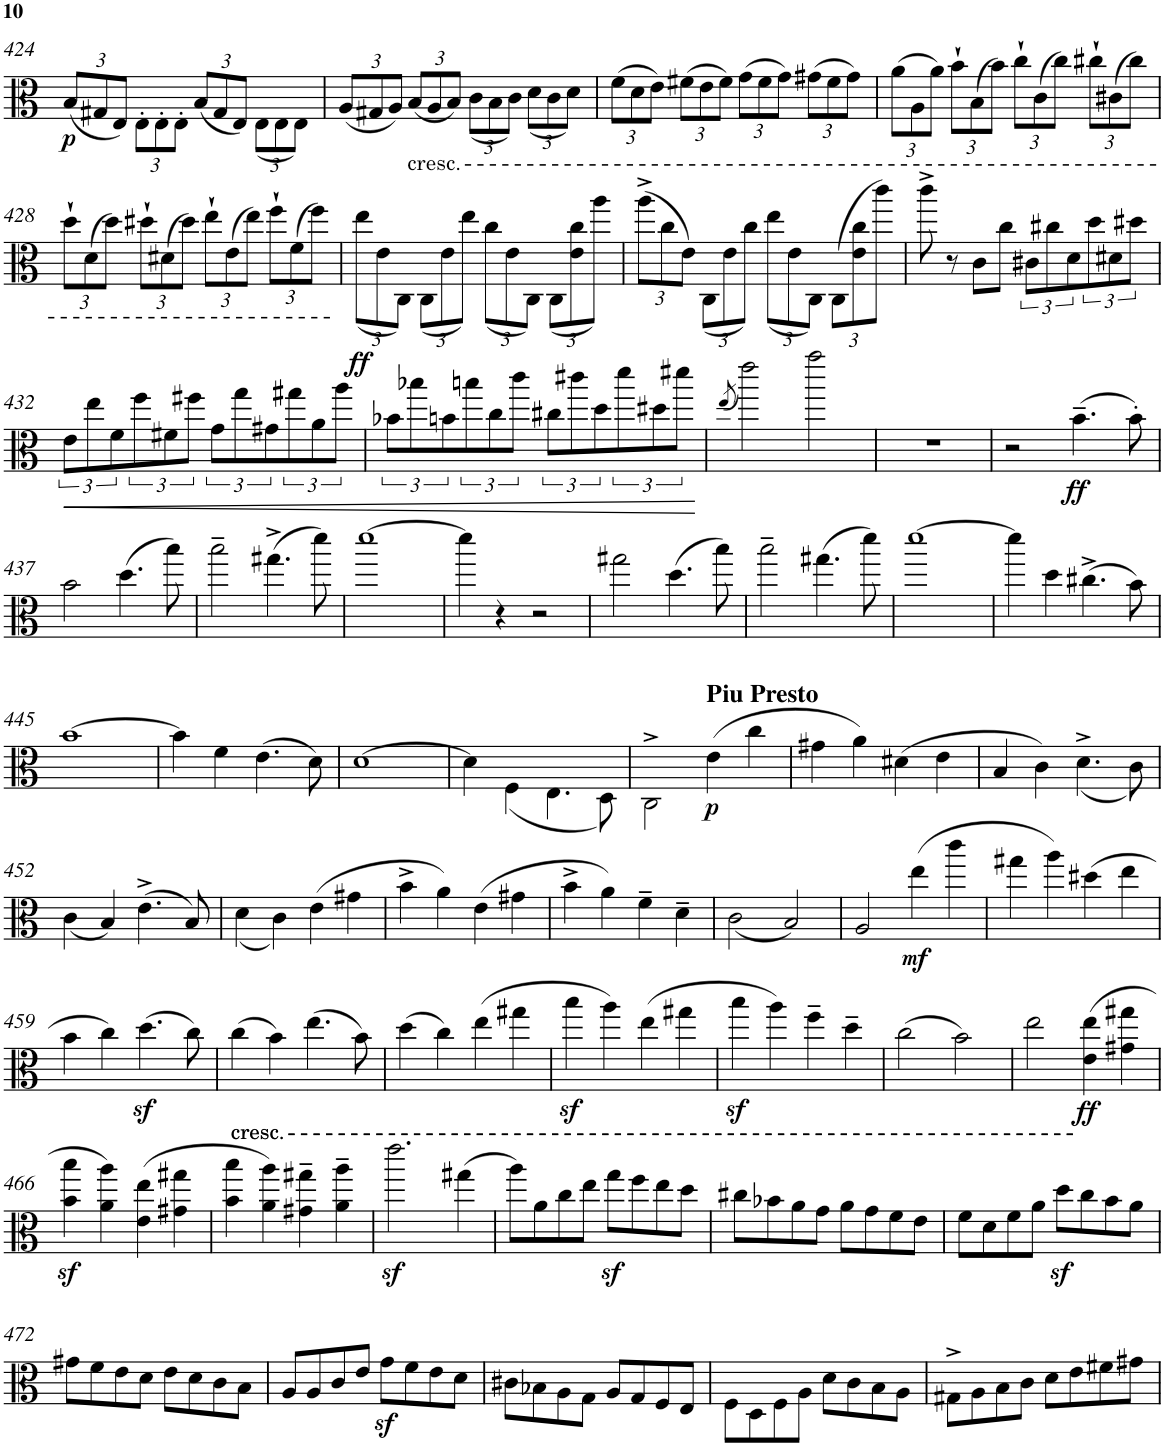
**kern	**dynam
*part1	*part1
*staff1	*staff1
*I"Viola	*
*I'Vla.	*
!!LO:PB:g=z
*clefC3	*
*k[]	*
*M2/2	*
*met(c|)	*
*Xbrackettup	*
=424	=424
!	!LO:DY:b
(<12B/L	p
12G#X/	.
12E/J)	.
12E'\L	.
12E'\	.
12E'\J	.
(<12B/L	.
12G#/	.
12E/J)	.
(<12E\L	.
12E\	.
12E\J)	.
=425	=425
(<12A/L	.
12G#X/	.
12A/J)	.
!LO:TX:b:t=cresc.	!
(<12B/L	.
12A/	.
12B/J)	.
(<12c\L	.
12B\	.
12c\J)	.
(<12d\L	.
12c\	.
12d\J)	.
=426	=426
(>12f\L	.
12d\	.
12e\J)	.
(>12f#X\L	.
12e\	.
12f#\J)	.
(>12g\L	.
12f#\	.
12g\J)	.
(>12g#X\L	.
12f#\	.
12g#\J)	.
=427	=427
(>12a\L	.
12A\	.
12a\J)	.
12b`\L	.
(>12B\	.
12b\J)	.
12cc`\L	.
(>12c\	.
12cc\J)	.
12cc#X`\L	.
(>12c#X\	.
12cc#\J)	.
!!LO:LB:g=z
=428	=428
12dd`\L	.
(>12d\	.
12dd\J)	.
12dd#X`\L	.
(>12d#X\	.
12dd#\J)	.
12ee`\L	.
(>12e\	.
12ee\J)	.
12ff`\L	.
(>12f\	.
12ff\J)	.
=429	=429
!	!LO:DY:b
(<12ee\L	ff
12e\	.
12C\J)	.
(<12C\L	.
12e\	.
12ee\J)	.
(<12cc\L	.
12e\	.
12C\J)	.
(<12C\L	.
12e\ 12cc\	.
12aa\J)	.
=430	=430
(>12aa^\L	.
12cc\	.
12e\J)	.
(<12C\L	.
12e\	.
12cc\J)	.
(<12ee\L	.
12e\	.
12C\J)	.
(>12C\L	.
12e\ 12cc\	.
12ccc\J)	.
=431	=431
8ccc^\	.
8r	.
8c\L	.
8cc\J	.
*brackettup	*
12c#X\L	.
12cc#X\	.
12d\	.
12dd\	.
12d#X\	.
12dd#X\J	.
!!LO:LB:g=z
=432	=432
!	!LO:HP:b
12e\L	<
12ee\	.
12f\	.
12ff\	.
12f#X\	.
12ff#X\J	.
12g\L	.
12gg\	.
12g#X\	.
12gg#X\	.
12a\	.
12aa\J	.
=433	=433
12b-X\L	.
12bb-X\	.
12bn\	.
12bbn\	.
12cc\	.
12ccc\J	.
12cc#X\L	.
12ccc#X\	.
12dd\	.
12ddd\	.
12dd#X\	.
12ddd#X\J	.
.	[
=434	=434
(<8qee/	.
2eee\)	.
2ggg\	.
=435	=435
1r	.
=436	=436
2r	.
!	!LO:DY:b
(>4.b~\	ff
8b'\)	.
!!LO:LB:g=z
=437	=437
2b\	.
(>4.dd\	.
8bb\)	.
=438	=438
2bb~\	.
(>4.gg#X^\	.
8ddd\)	.
=439	=439
[1ddd	.
=440	=440
4ddd\]	.
4r	.
2r	.
=441	=441
2gg#X\	.
(>4.dd\	.
8bb\)	.
=442	=442
2bb~\	.
(>4.gg#X\	.
8ddd\)	.
=443	=443
[1ddd	.
=444	=444
4ddd\]	.
4dd\	.
(>4.cc#X^\	.
8b\)	.
!!LO:LB:g=z
=445	=445
[1b	.
=446	=446
4b\]	.
4f\	.
(>4.e\	.
8d\)	.
=447	=447
[1d	.
=448	=448
4d\]	.
(<4F\	.
4.E\	.
8D\)	.
=449	=449
2C^\	.
!LO:TX:a:B:t=Piu Presto	!
!	!LO:DY:b
(>4e\	p
4cc\	.
=450	=450
4g#X\	.
4a\)	.
(>4d#X\	.
4e\	.
=451	=451
4B/	.
4c\)	.
(<4.d^\	.
8c\)	.
!!LO:LB:g=z
=452	=452
(<4c\	.
4B/)	.
(>4.e^\	.
8B/)	.
=453	=453
(<4d\	.
4c\)	.
(>4e\	.
4g#X\	.
=454	=454
4b^\	.
4a\)	.
(>4e\	.
4g#X\	.
=455	=455
4b^\	.
4a\)	.
4f~\	.
4d~\	.
=456	=456
(<2c\	.
2B/)	.
=457	=457
2A/	.
!	!LO:DY:b
(>4ee\	mf
4ccc\	.
=458	=458
4gg#X\	.
4aa\)	.
(>4dd#X\	.
4ee\	.
!!LO:LB:g=z
=459	=459
4b\	.
4cc\)	.
(>4.ddz<\	.
8cc\)	.
=460	=460
!LO:TX:b:t=cresc.	!
!LO:TX:b:t=cresc.	!
(>4cc\	.
4b\)	.
(>4.ee\	.
8b\)	.
=461	=461
(>4dd\	.
4cc\)	.
(>4ee\	.
4gg#X\	.
=462	=462
4bbz<\	.
4aa\)	.
(>4ee\	.
4gg#X\	.
=463	=463
4bbz<\	.
4aa\)	.
4ff~\	.
4dd~\	.
=464	=464
(>2cc\	.
2b\)	.
=465	=465
2ee\	.
!	!LO:DY:b
(>4e\ 4ee\	ff
4g#X\ 4gg#X\	.
!!LO:LB:g=z
=466	=466
4b\z< 4bb\z<	.
4a\ 4aa\)	.
(>4e\ 4ee\	.
4g#X\ 4gg#X\	.
=467	=467
4b\ 4bb\	.
4a\ 4aa\)	.
4g#X\~ 4gg#X\~	.
4a\~ 4aa\~	.
=468	=468
2.eeez<\	.
(>4gg#X\	.
=469	=469
8aa\L)	.
8a\	.
8cc\	.
8ee\J	.
8ggz<\L	.
8ff\	.
8ee\	.
8dd\J	.
=470	=470
8cc#X\L	.
8b-X\	.
8a\	.
8g\J	.
8a\L	.
8g\	.
8f\	.
8e\J	.
=471	=471
8f\L	.
8d\	.
8f\	.
8a\J	.
8ddz<\L	.
8cc\	.
8b\	.
8a\J	.
!!LO:LB:g=z
=472	=472
8g#X\L	.
8f\	.
8e\	.
8d\J	.
8e\L	.
8d\	.
8c\	.
8B\J	.
=473	=473
8A/L	.
8A/	.
8c/	.
8e/J	.
8gz<\L	.
8f\	.
8e\	.
8d\J	.
=474	=474
8c#X\L	.
8B-X\	.
8A\	.
8G\J	.
8A/L	.
8G/	.
8F/	.
8E/J	.
=475	=475
8F\L	.
8D\	.
8F\	.
8A\J	.
8d\L	.
8c\	.
8B\	.
8A\J	.
=476	=476
8G#X^\L	.
8A\	.
8B\	.
8c\J	.
8d\L	.
8e\	.
8f#X\	.
8g#X\J	.
=	=
*-	*-
